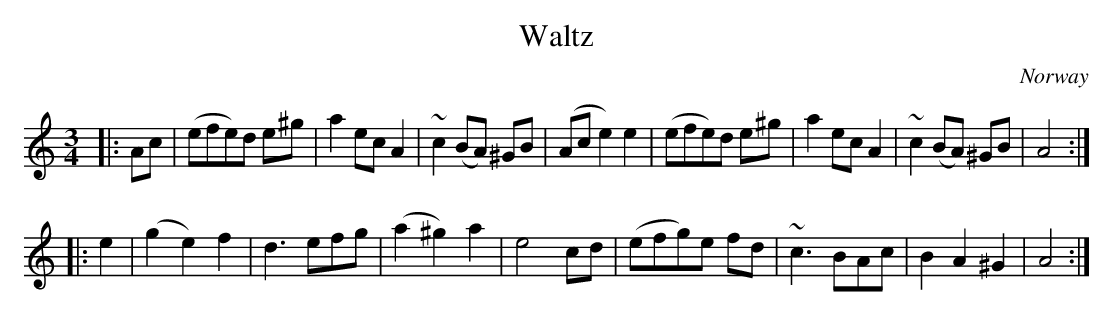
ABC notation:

X:1
T:Waltz
M:3/4
O:Norway
K:C
|:Ac|\
(efe)d e^g| a2 ec A2| ~c2 (BA) ^GB| (Ac e2) e2|\
(efe)d e^g|a2 ec A2|~c2 (BA) ^GB|A4::
e2|\
(g2e2)f2| d3 efg| (a2^g2)a2| e4 cd| \
(efg)e fd| ~c3BAc|B2A2 ^G2|A4:|
